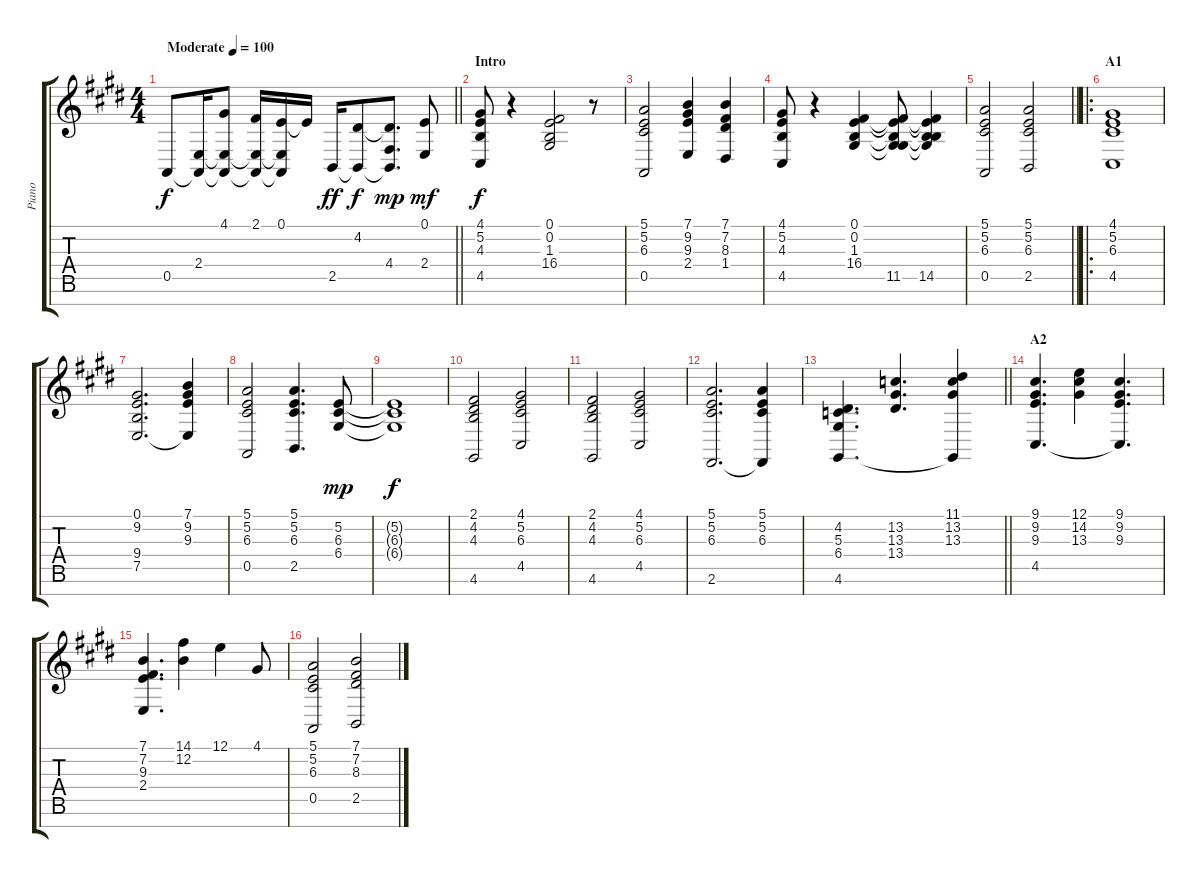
\track ("Piano" "Piano") {instrument acousticgrandpiano}
\staff {score tabs}
\tuning (E4 B3 G3 D3 A2 E2 B1) {hide}
\ts (4 4)
\tempo (100 "Moderate")
\clef g2
\barLineRight lightlight
\ks e
0.5.8{dy f instrument acousticgrandpiano} (2.4 0.5{t}).16 (4.1 2.4{t} 0.5{t}).8 (2.1 2.4{t} 0.5{t}).16 (0.1 2.4{t} 0.5{t}).16 0.1{t}.16 2.5.16{dy ff} (4.2 2.5{t}).8{dy f} (4.2{t} 4.4 2.5{t}).8{d dy mp} (0.1 2.4).8{dy mf} |
\section ("" "Intro")
(4.1 5.2 4.3 4.5).8{dy f} r.4 (0.1 0.2 1.3 16.4).2 r.8 |
(5.1 5.2 6.3 0.5).2 (7.1 9.2 9.3 2.4).4 (7.1 7.2 8.3 1.4).4 |
(4.1 5.2 4.3 4.5).8 r.4 (0.1 0.2 1.3 16.4).4 (0.1{t} 0.2{t} 1.3{t} 16.4{t} 11.5).8 (0.1{t} 0.2{t} 1.3{t} 16.4{t} 14.5).4 |
\barLineRight lightlight
(5.1 5.2 6.3 0.5).2 (5.1 5.2 6.3 2.5).2 |
\ro
\section ("" "A1")
(4.1 5.2 6.3 4.5).1 |
(0.1 9.2 9.4 7.5).2{d} (7.1 9.2 9.3 7.5{t}).4 |
(5.1 5.2 6.3 0.5).2 (5.1 5.2 6.3 2.5).4{d} (5.2 6.3 6.4).8{dy mp} |
(5.2{t} 6.3{t} 6.4{t}).1{dy f} |
(2.1 4.2 4.3 4.6).2 (4.1 5.2 6.3 4.5).2 |
(2.1 4.2 4.3 4.6).2 (4.1 5.2 6.3 4.5).2 |
(5.1 5.2 6.3 2.6).2{d} (5.1 5.2 6.3 2.6{t}).4 |
\barLineRight lightlight
(4.2 5.3 6.4 4.6).4{d} (13.2 13.3 13.4).4{d} (11.1 13.2 13.3 4.6{t}).4 |
\section ("" "A2")
(9.1 9.2 9.3 4.5).4{d} (12.1 14.2 13.3).4 (9.1 9.2 9.3 4.5{t}).4{d} |
(7.1 7.2 9.3 2.4).4{d} (14.1 12.2).4 12.1.4 4.1.8 |
(5.1 5.2 6.3 0.5).2 (7.1 7.2 8.3 2.5).2
